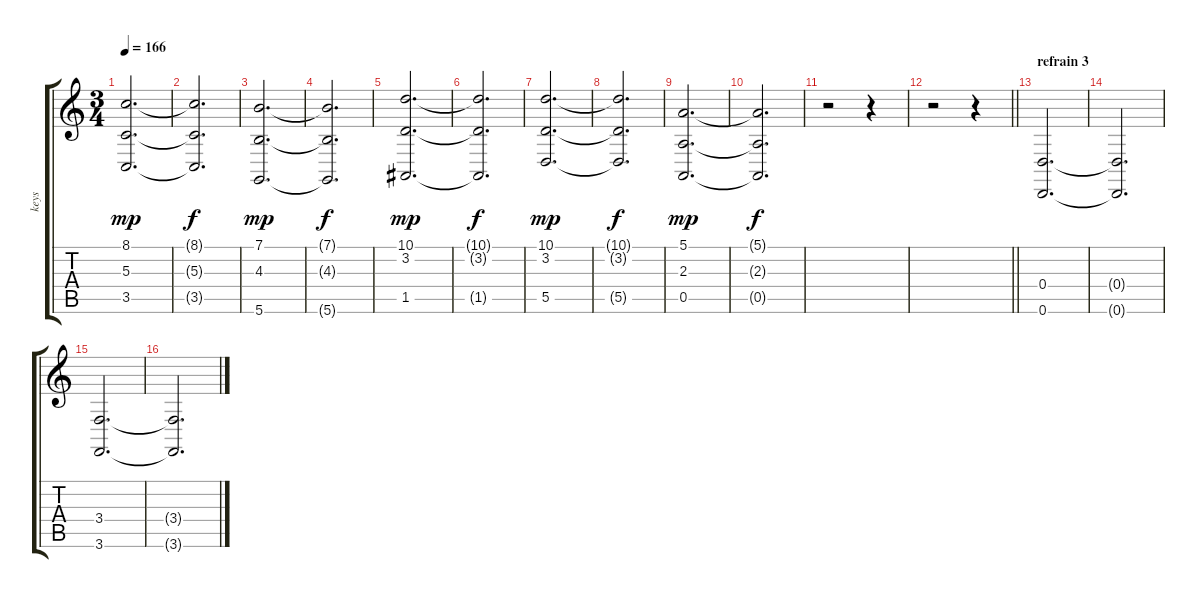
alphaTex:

\track ("keys" "keys") {instrument stringensemble2}
\staff {score tabs}
\tuning (E4 B3 G3 D3 A2 D2) {hide}
\ts (3 4)
\tempo 166
\clef g2
\ks c
(8.1 5.3 3.5).2{d dy mp} |
(8.1{t} 5.3{t} 3.5{t}).2{d dy f} |
(7.1 4.3 5.6).2{d dy mp} |
(7.1{t} 4.3{t} 5.6{t}).2{d dy f} |
(10.1 3.2 1.5).2{d dy mp} |
(10.1{t} 3.2{t} 1.5{t}).2{d dy f} |
(10.1 3.2 5.5).2{d dy mp} |
(10.1{t} 3.2{t} 5.5{t}).2{d dy f} |
(5.1 2.3 0.5).2{d dy mp} |
(5.1{t} 2.3{t} 0.5{t}).2{d dy f} |
r.2 r.4 |
\barLineRight lightlight
r.2 r.4 |
\section ("" "refrain 3")
(0.4 0.6).2{d} |
(0.4{t} 0.6{t}).2{d} |
(3.4 3.6).2{d} |
(3.4{t} 3.6{t}).2{d}
